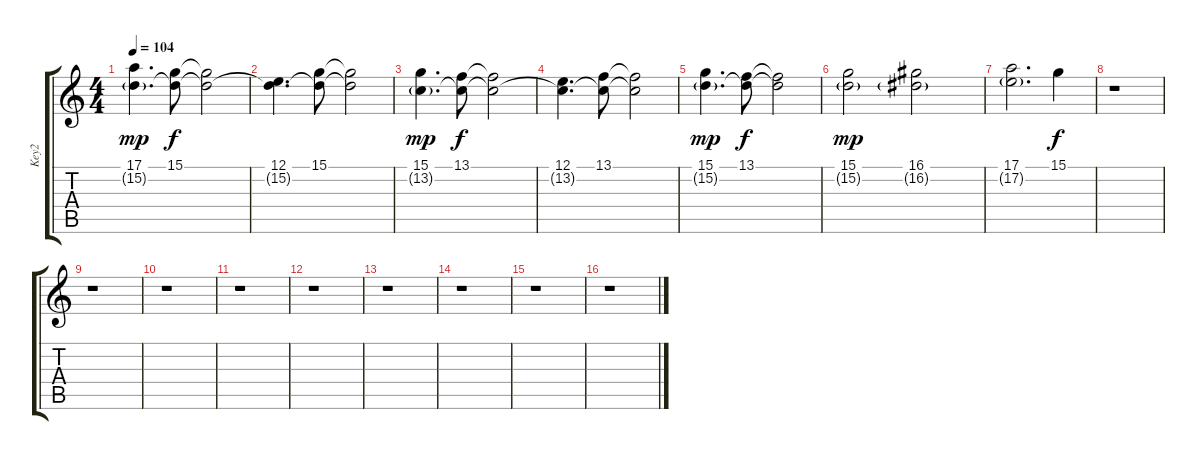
\track ("Key2" "Key2") {instrument choiraahs}
\staff {score tabs}
\tuning (E4 B3 G3 D3 A2 E2) {hide}
\ts (4 4)
\tempo 104
\clef g2
\ks c
(17.1 15.2{g}).4{d dy mp} (15.1 15.2{t}).8{dy f} (15.1{t} 15.2{t}).2 |
(12.1 15.2{t}).4{d} (15.1 15.2{t}).8 (15.1{t} 15.2{t}).2 |
(15.1 13.2{g}).4{d dy mp} (13.1 13.2{t}).8{dy f} (13.1{t} 13.2{t}).2 |
(12.1 13.2{t}).4{d} (13.1 13.2{t}).8 (13.1{t} 13.2{t}).2 |
(15.1 15.2{g}).4{d dy mp} (13.1 15.2{t}).8{dy f} (13.1{t} 15.2{t}).2 |
(15.1 15.2{g}).2{dy mp} (16.1 16.2{g}).2 |
(17.1 17.2{g}).2{d} 15.1.4{dy f} |
r.1 |
r.1 |
r.1 |
r.1 |
r.1 |
r.1 |
r.1 |
r.1 |
r.1
